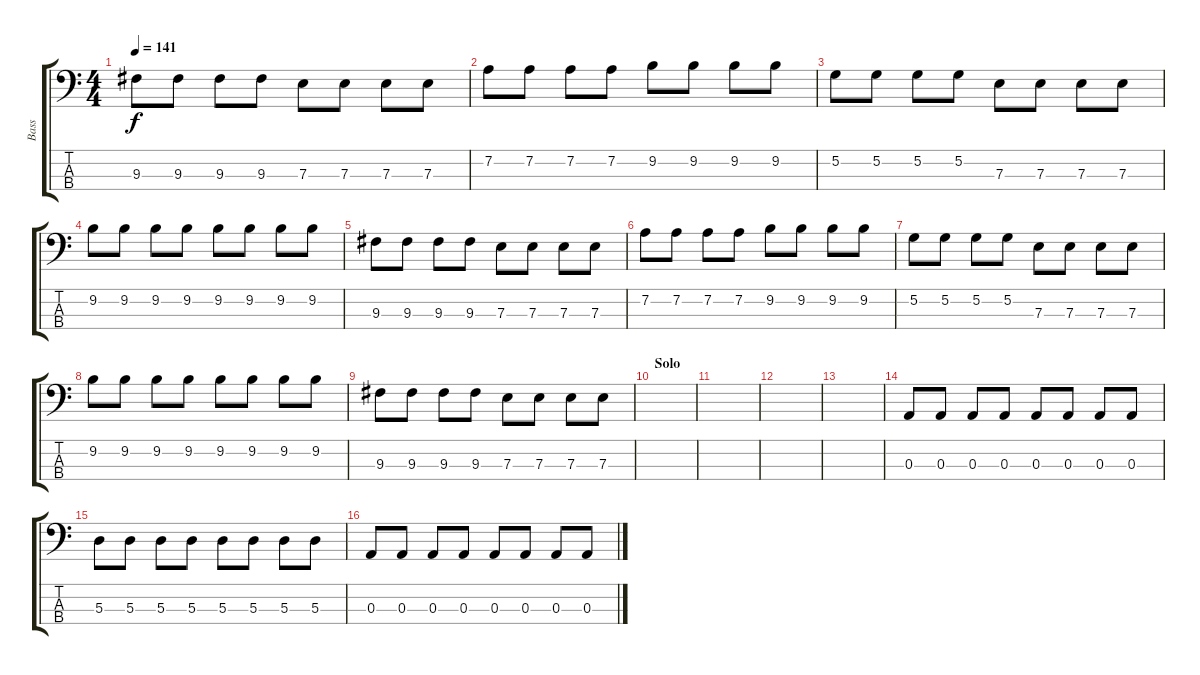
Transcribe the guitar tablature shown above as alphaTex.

\track ("Bass" "Bass") {instrument acousticguitarnylon}
\staff {score tabs}
\tuning (G2 D2 A1 E1) {hide}
\ts (4 4)
\tempo 141
\clef f4
\ks c
9.3.8{dy f} 9.3.8 9.3.8 9.3.8 7.3.8 7.3.8 7.3.8 7.3.8 |
7.2.8 7.2.8 7.2.8 7.2.8 9.2.8 9.2.8 9.2.8 9.2.8 |
5.2.8 5.2.8 5.2.8 5.2.8 7.3.8 7.3.8 7.3.8 7.3.8 |
9.2.8 9.2.8 9.2.8 9.2.8 9.2.8 9.2.8 9.2.8 9.2.8 |
9.3.8 9.3.8 9.3.8 9.3.8 7.3.8 7.3.8 7.3.8 7.3.8 |
7.2.8 7.2.8 7.2.8 7.2.8 9.2.8 9.2.8 9.2.8 9.2.8 |
5.2.8 5.2.8 5.2.8 5.2.8 7.3.8 7.3.8 7.3.8 7.3.8 |
9.2.8 9.2.8 9.2.8 9.2.8 9.2.8 9.2.8 9.2.8 9.2.8 |
9.3.8 9.3.8 9.3.8 9.3.8 7.3.8 7.3.8 7.3.8 7.3.8 |
\section ("" "Solo")
|
|
|
|
0.3.8 0.3.8 0.3.8 0.3.8 0.3.8 0.3.8 0.3.8 0.3.8 |
5.3.8 5.3.8 5.3.8 5.3.8 5.3.8 5.3.8 5.3.8 5.3.8 |
0.3.8 0.3.8 0.3.8 0.3.8 0.3.8 0.3.8 0.3.8 0.3.8
